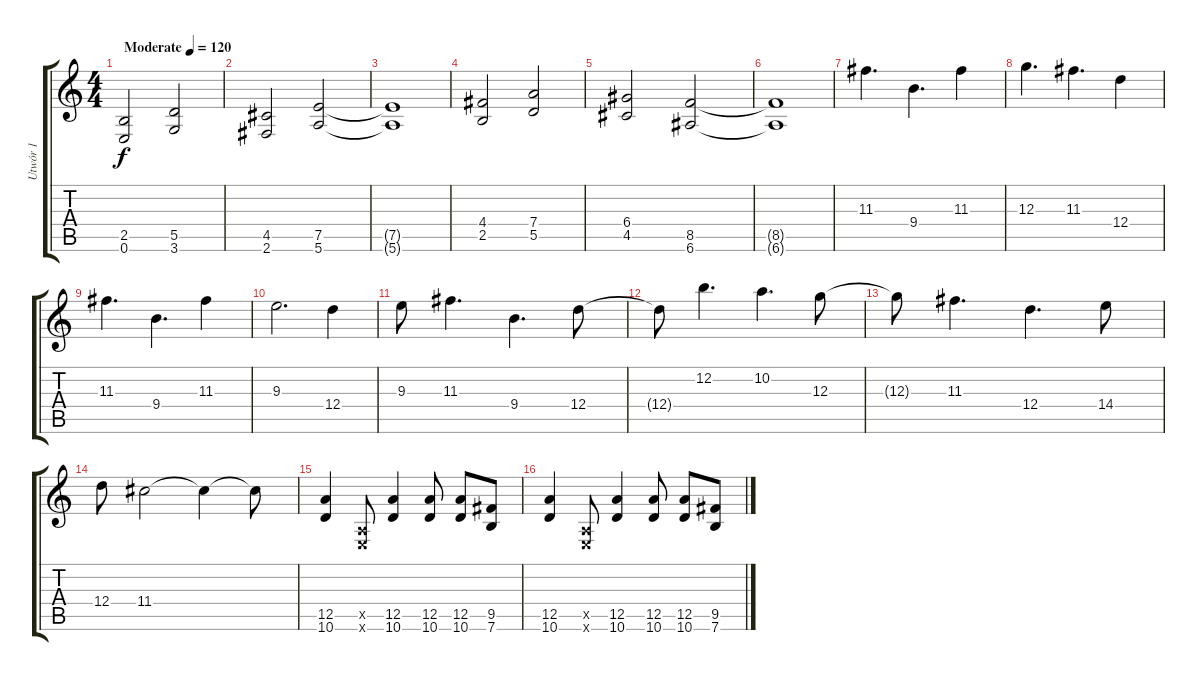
\track ("Utwór 1" "Utwór 1") {instrument distortionguitar}
\staff {score tabs}
\tuning (E4 B3 G3 D3 A2 E2) {hide}
\ts (4 4)
\tempo (120 "Moderate")
\clef g2
\ks c
(2.5 0.6).2{dy f instrument distortionguitar} (5.5 3.6).2 |
(4.5 2.6).2 (7.5 5.6).2 |
(7.5{t} 5.6{t}).1 |
(4.4 2.5).2 (7.4 5.5).2 |
(6.4 4.5).2 (8.5 6.6).2 |
(8.5{t} 6.6{t}).1 |
11.3.4{d} 9.4.4{d} 11.3.4 |
12.3.4{d} 11.3.4{d} 12.4.4 |
11.3.4{d} 9.4.4{d} 11.3.4 |
9.3.2{d} 12.4.4 |
9.3.8 11.3.4{d} 9.4.4{d} 12.4.8 |
12.4{t}.8 12.2.4{d} 10.2.4{d} 12.3.8 |
12.3{t}.8 11.3.4{d} 12.4.4{d} 14.4.8 |
12.4.8 11.4.2 11.4{t}.4 11.4{t}.8 |
(12.5 10.6).4 (0.5{x} 0.6{x}).8 (12.5 10.6).4 (12.5 10.6).8 (12.5 10.6).8 (9.5 7.6).8 |
(12.5 10.6).4 (0.5{x} 0.6{x}).8 (12.5 10.6).4 (12.5 10.6).8 (12.5 10.6).8 (9.5 7.6).8
